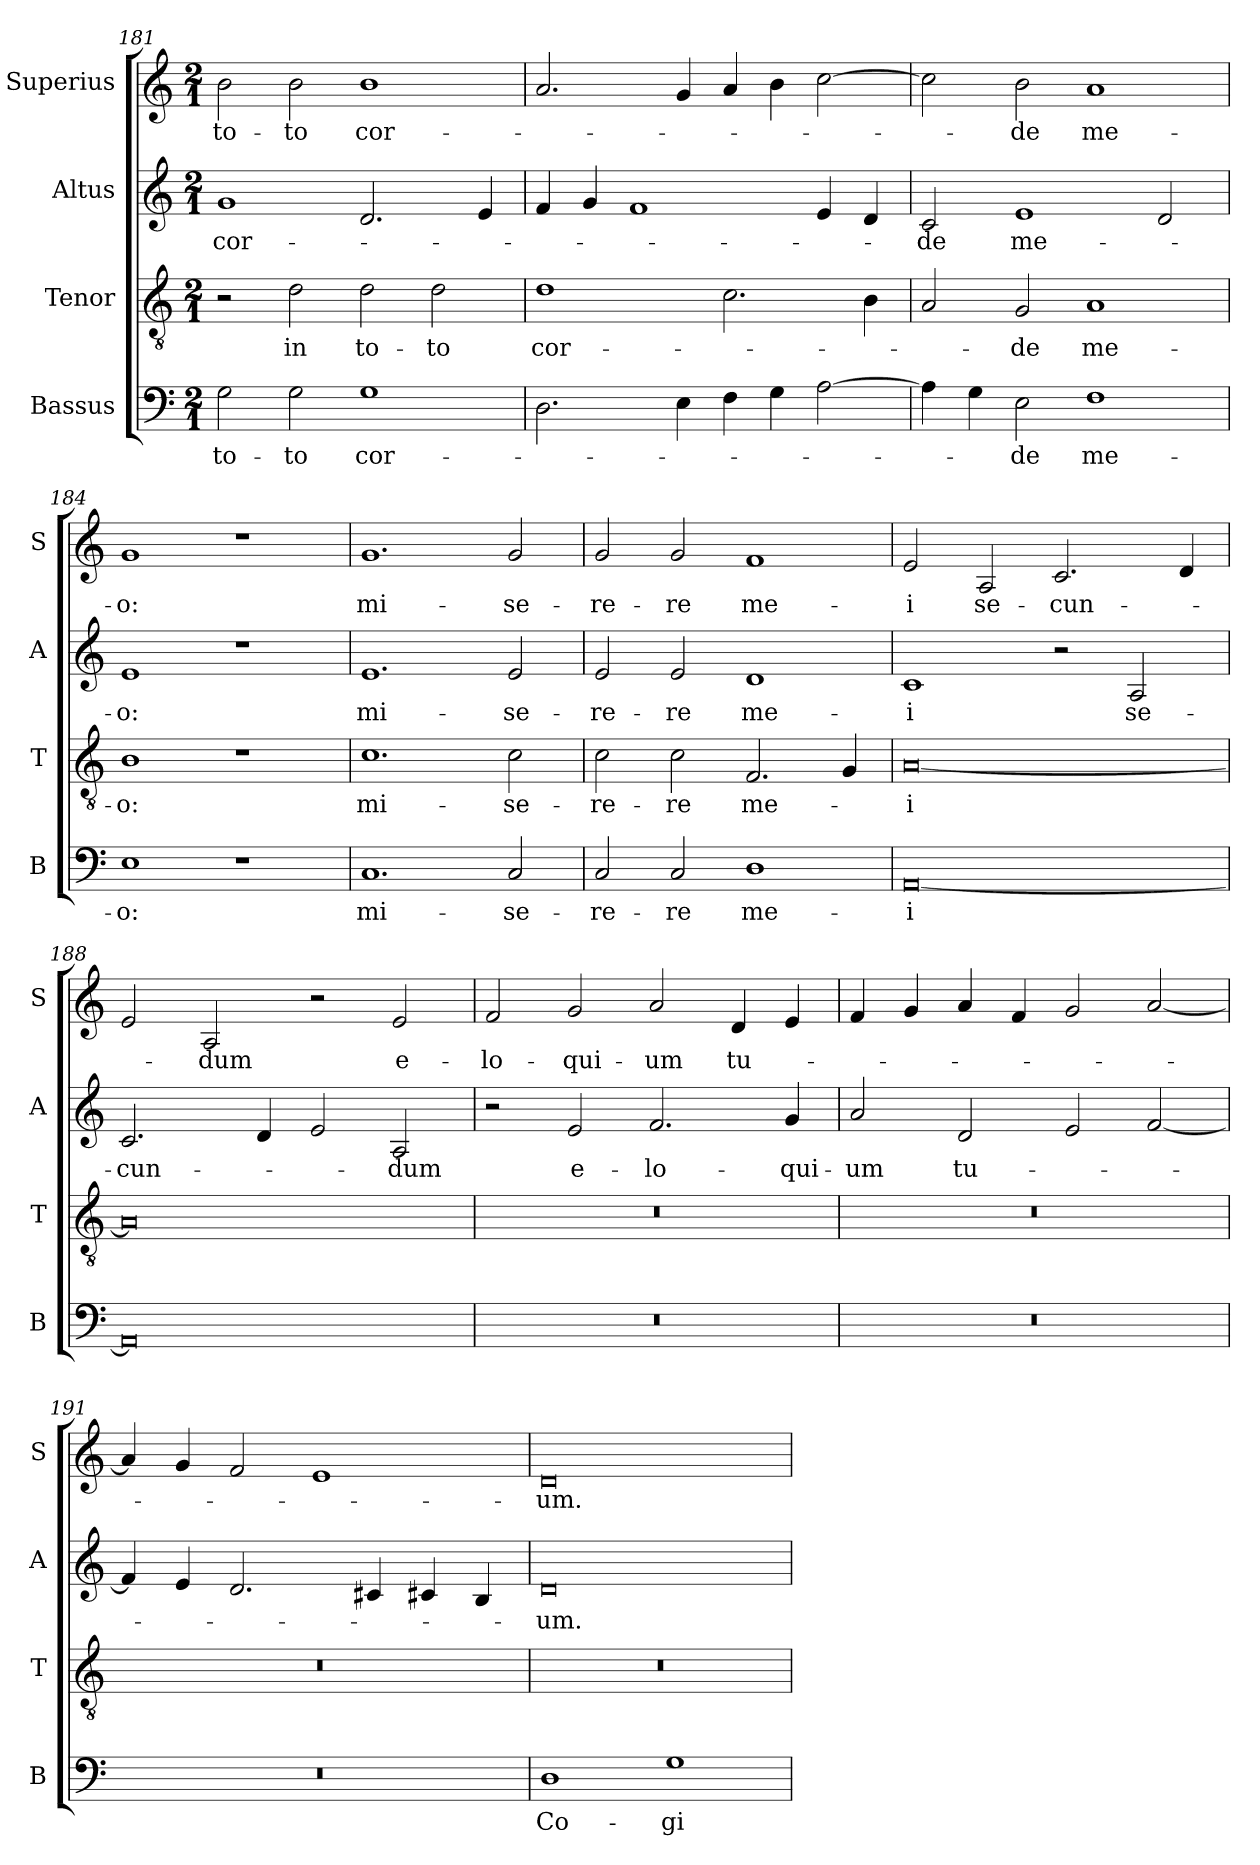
**kern	**text	**kern	**text	**kern	**text	**kern	**text
*part4	*part4	*part3	*part3	*part2	*part2	*part1	*part1
*staff4	*staff4	*staff3	*staff3	*staff2	*staff2	*staff1	*staff1
*I"Bassus	*	*I"Tenor	*	*I"Altus	*	*I"Superius	*
*I'B	*	*I'T	*	*I'A	*	*I'S	*
*clefF4	*	*clefGv2	*	*clefG2	*	*clefG2	*
*k[]	*	*k[]	*	*k[]	*	*k[]	*
*M2/1	*	*M2/1	*	*M2/1	*	*M2/1	*
=181	=181	=181	=181	=181	=181	=181	=181
2G\	to-	2r	.	1g	cor-	2b\	to-
2G\	-to	2d\	in	.	.	2b\	-to
1G	cor-	2d\	to-	2.d/	.	1b	cor-
.	.	2d\	-to	.	.	.	.
.	.	.	.	4e/	.	.	.
=182	=182	=182	=182	=182	=182	=182	=182
2.D\	.	1d	cor-	4f/	.	2.a/	.
.	.	.	.	4g/	.	.	.
.	.	.	.	1f	.	.	.
4E\	.	.	.	.	.	4g/	.
4F\	.	2.c\	.	.	.	4a/	.
4G\	.	.	.	.	.	4b\	.
[2A\	.	.	.	4e/	.	[2cc\	.
.	.	4B\	.	4d/	.	.	.
=183	=183	=183	=183	=183	=183	=183	=183
4A\]	.	2A/	.	2c/	-de	2cc\]	.
4G\	.	.	.	.	.	.	.
2E\	-de	2G/	-de	1e	me-	2b\	-de
1F	me-	1A	me-	.	.	1a	me-
.	.	.	.	2d/	.	.	.
=184	=184	=184	=184	=184	=184	=184	=184
1E	-o:	1B	-o:	1e	-o:	1g	-o:
1r	.	1r	.	1r	.	1r	.
=185	=185	=185	=185	=185	=185	=185	=185
1.C	mi-	1.c	mi-	1.e	mi-	1.g	mi-
2C/	-se-	2c\	-se-	2e/	-se-	2g/	-se-
=186	=186	=186	=186	=186	=186	=186	=186
2C/	-re-	2c\	-re-	2e/	-re-	2g/	-re-
2C/	-re	2c\	-re	2e/	-re	2g/	-re
1D	me-	2.F/	me-	1d	me-	1f	me-
.	.	4G/	.	.	.	.	.
=187	=187	=187	=187	=187	=187	=187	=187
[0AA	-i	[0A	-i	1c	-i	2e/	-i
.	.	.	.	.	.	2A/	se-
.	.	.	.	2r	.	2.c/	-cun-
.	.	.	.	2A/	se-	.	.
.	.	.	.	.	.	4d/	.
=188	=188	=188	=188	=188	=188	=188	=188
0AA]	.	0A]	.	2.c/	-cun-	2e/	.
.	.	.	.	.	.	2A/	-dum
.	.	.	.	4d/	.	.	.
.	.	.	.	2e/	.	2r	.
.	.	.	.	2A/	-dum	2e/	e-
=189	=189	=189	=189	=189	=189	=189	=189
0r	.	0r	.	2r	.	2f/	-lo-
.	.	.	.	2e/	e-	2g/	-qui-
.	.	.	.	2.f/	-lo-	2a/	-um
.	.	.	.	.	.	4d/	tu-
.	.	.	.	4g/	-qui-	4e/	.
=190	=190	=190	=190	=190	=190	=190	=190
0r	.	0r	.	2a/	-um	4f/	.
.	.	.	.	.	.	4g/	.
.	.	.	.	2d/	tu-	4a/	.
.	.	.	.	.	.	4f/	.
.	.	.	.	2e/	.	2g/	.
.	.	.	.	[2f/	.	[2a/	.
=191	=191	=191	=191	=191	=191	=191	=191
0r	.	0r	.	4f/]	.	4a/]	.
.	.	.	.	4e/	.	4g/	.
.	.	.	.	2.d/	.	2f/	.
.	.	.	.	.	.	1e	.
.	.	.	.	4c#X/	.	.	.
.	.	.	.	4c#X/	.	.	.
.	.	.	.	4B/	.	.	.
=192	=192	=192	=192	=192	=192	=192	=192
1D	Co-	0r	.	0d	-um.	0d	-um.
1G	-gi-	.	.	.	.	.	.
=	=	=	=	=	=	=	=
*-	*-	*-	*-	*-	*-	*-	*-
